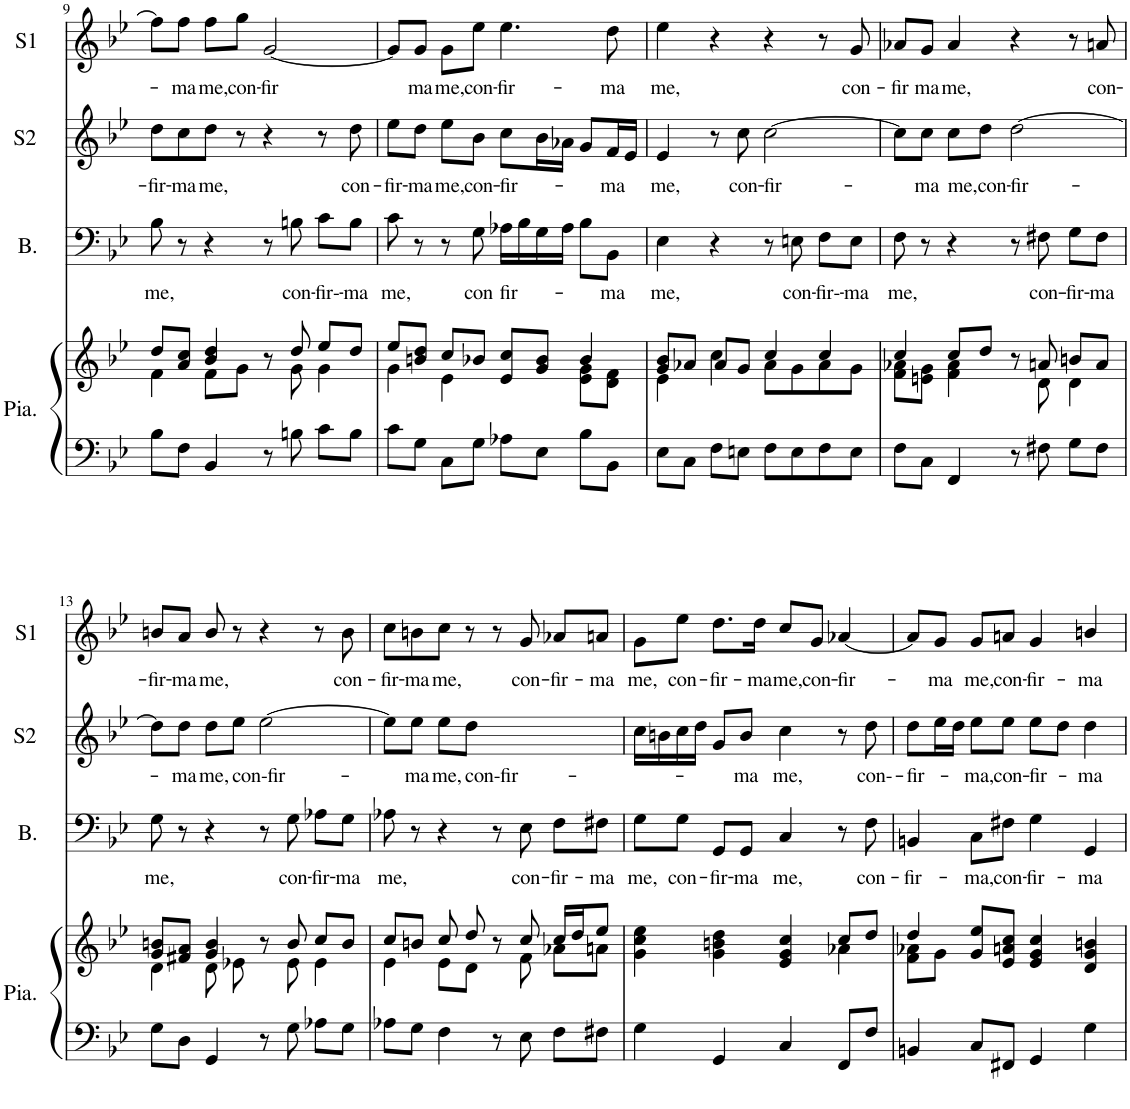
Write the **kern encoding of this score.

**kern	**kern	**kern	**text	**kern	**text	**kern	**text
*part4	*part4	*part3	*part3	*part2	*part2	*part1	*part1
*staff5	*staff4	*staff3	*staff3	*staff2	*staff2	*staff1	*staff1
*I"Piano	*	*I"Basse	*	*I"Soprano 2	*	*I"Soprano 1	*
*I'Pia.	*	*I'B.	*	*I'S2	*	*I'S1	*
!!LO:PB:g=z
*clefF4	*clefG2	*clefF4	*	*clefG2	*	*clefG2	*
*k[b-e-]	*k[b-e-]	*k[b-e-]	*	*k[b-e-]	*	*k[b-e-]	*
*M4/4	*M4/4	*M4/4	*	*M4/4	*	*M4/4	*
*met(c)	*met(c)	*met(c)	*	*met(c)	*	*met(c)	*
=9	=9	=9	=9	=9	=9	=9	=9
*	*^	*	*	*	*	*	*
!	!	!	!	!LO:LY:b	!	!LO:LY:b	!	!
8B-\L	8dd/L	4f\	8B-\	me,	8dd\L	-fir-	8ff\L]	.
!	!	!	!	!	!	!LO:LY:b	!	!LO:LY:b
8F\J	8a/ 8cc/J	.	8r	.	8cc\	-ma	8ff\J	-ma
!	!	!	!	!	!	!LO:LY:b	!	!LO:LY:b
4BB-/	4b-/ 4dd/	8f\L	4r	.	8dd\J	me,	8ff\L	me,
!	!	!	!	!	!	!	!	!LO:LY:b
.	.	8g\J	.	.	8r	.	8gg\J	con-
!	!	!	!	!	!	!	!	!LO:LY:b
8r	8r	8ryy	8r	.	4r	.	[2g/	-fir
!	!	!	!	!LO:LY:b	!	!	!	!
8Bn\	8dd/	8g\	8Bn\	con-	.	.	.	.
!	!	!	!	!LO:LY:b	!	!	!	!
8c\L	8ee-/L	4g\	8c\L	-fir--	8r	.	.	.
!	!	!	!	!LO:LY:b	!	!LO:LY:b	!	!
8B\J	8dd/J	.	8B\J	-ma	8dd\	con-	.	.
=10	=10	=10	=10	=10	=10	=10	=10	=10
!	!	!	!	!LO:LY:b	!	!LO:LY:b	!	!
8c\L	8ee-/L	4g\	8c\	me,	8ee-\L	-fir-	8g/L]	.
!	!	!	!	!	!	!LO:LY:b	!	!LO:LY:b
8G\J	8bn/ 8dd/J	.	8r	.	8dd\J	-ma	8g/J	ma
!	!	!	!	!	!	!LO:LY:b	!	!LO:LY:b
8C\L	8cc/L	4e-\	8r	.	8ee-\L	me,	8g\L	me,
!	!	!	!	!LO:LY:b	!	!LO:LY:b	!	!LO:LY:b
8G\J	8b-X/J	.	8G\	con	8b-\J	con-	8ee-\J	con-
!	!	!	!	!LO:LY:b	!	!LO:LY:b	!	!LO:LY:b
8A-X\L	8e-/ 8cc/L	4ryy	16A-X\LL	fir-	8cc\L	-fir-	4.ee-\	-fir-
.	.	.	16B-\	.	.	.	.	.
8E-\J	8g/ 8b-/J	.	16G\	.	16b-\L	.	.	.
.	.	.	16A-\JJ	.	16a-X\JJ	.	.	.
8B-\L	4b-/	8e-\ 8g\L	8B-\L	.	8g/L	.	.	.
!	!	!	!	!LO:LY:b	!	!LO:LY:b	!	!LO:LY:b
8BB-\J	.	8d\ 8f\J	8BB-\J	-ma	16f/L	-ma	8dd\	-ma
.	.	.	.	.	16e-/JJ	.	.	.
=11	=11	=11	=11	=11	=11	=11	=11	=11
!	!	!	!	!LO:LY:b	!	!LO:LY:b	!	!LO:LY:b
8E-\L	8g/ 8b-/L	4e-\	4E-\	me,	4e-/	me,	4ee-\	me,
8C\J	8a-X/J	.	.	.	.	.	.	.
8F\L	8a-/L	4cc\	4r	.	8r	.	4r	.
!	!	!	!	!	!	!LO:LY:b	!	!
8En\J	8g/J	.	.	.	8cc\	con-	.	.
!	!	!	!	!	!	!LO:LY:b	!	!
8F\L	8a-\L	4cc/	8r	.	[2cc\	-fir-	4r	.
!	!	!	!	!LO:LY:b	!	!	!	!
8E\	8g\	.	8En\	con-	.	.	.	.
!	!	!	!	!LO:LY:b	!	!	!	!
8F\	8a-\	4cc/	8F\L	-fir--	.	.	8r	.
!	!	!	!	!LO:LY:b	!	!	!	!LO:LY:b
8E\J	8g\J	.	8E\J	-ma	.	.	8g/	con-
=12	=12	=12	=12	=12	=12	=12	=12	=12
!	!	!	!	!LO:LY:b	!	!	!	!LO:LY:b
8F\L	4cc/	8f\ 8a-X\L	8F\	me,	8cc\L]	.	8a-X/L	-fir
!	!	!	!	!	!	!LO:LY:b	!	!LO:LY:b
8C\J	.	8en\ 8g\J	8r	.	8cc\J	-ma	8g/J	ma
!	!	!	!	!	!	!LO:LY:b	!	!LO:LY:b
4FF/	8cc/L	4f\ 4a-\	4r	.	8cc\L	me,con-	4a-/	me,
.	8dd/J	.	.	.	8dd\J	.	.	.
!	!	!	!	!	!	!LO:LY:b	!	!
8r	8r	8ryy	8r	.	[2dd\	-fir-	4r	.
!	!	!	!	!LO:LY:b	!	!	!	!
8F#X\	8an/	8d\	8F#X\	con-	.	.	.	.
!	!	!	!	!LO:LY:b	!	!	!	!
8G\L	8bn/L	4d\	8G\L	-fir-	.	.	8r	.
!	!	!	!	!LO:LY:b	!	!	!	!LO:LY:b
8F#\J	8a/J	.	8F#\J	-ma	.	.	8an/	con-
!!LO:LB:g=z
=13	=13	=13	=13	=13	=13	=13	=13	=13
!	!	!	!	!LO:LY:b	!	!	!	!LO:LY:b
8G\L	8g/ 8bn/L	4d\	8G\	me,	8dd\L]	.	8bn/L	-fir-
!	!	!	!	!	!	!LO:LY:b	!	!LO:LY:b
8D\J	8f#X/ 8a/J	.	8r	.	8dd\J	-ma	8a/J	-ma
!	!	!	!	!	!	!LO:LY:b	!	!LO:LY:b
4GG/	4g/ 4b/	8d\	4r	.	8dd\L	me,	8b/	me,
!	!	!	!	!	!	!LO:LY:b	!	!
.	.	8e-X\	.	.	8ee-\J	con-fir-	8r	.
8r	8r	8ryy	8r	.	[2ee-\	.	4r	.
!	!	!	!	!LO:LY:b	!	!	!	!
8G\	8b/	8e-\	8G\	con-	.	.	.	.
!	!	!	!	!LO:LY:b	!	!	!	!
8A-X\L	8cc/L	4e-\	8A-X\L	-fir-	.	.	8r	.
!	!	!	!	!LO:LY:b	!	!	!	!LO:LY:b
8G\J	8b/J	.	8G\J	-ma	.	.	8b\	con-
=14	=14	=14	=14	=14	=14	=14	=14	=14
!	!	!	!	!LO:LY:b	!	!	!	!LO:LY:b
8A-X\L	8cc/L	4e-\	8A-X\	me,	8ee-\L]	.	8cc\L	-fir-
!	!	!	!	!	!	!LO:LY:b	!	!LO:LY:b
8G\J	8bn/J	.	8r	.	8ee-\J	-ma	8bn\	-ma
!	!	!	!	!	!	!LO:LY:b	!	!LO:LY:b
4F\	8cc/	8e-\L	4r	.	8ee-\L	me,	8cc\J	me,
!	!	!	!	!	!	!LO:LY:b	!	!
.	8dd/	8d\J	.	.	8dd\J	con-fir-	8r	.
8r	8r	8ryy	8r	.	2ryy	.	8r	.
!	!	!	!	!LO:LY:b	!	!	!	!LO:LY:b
8E-\	8cc/	8f\	8E-\	con-	.	.	8g/	con-
!	!	!	!	!LO:LY:b	!	!	!	!LO:LY:b
8F\L	16cc/LL	8a-X\L	8F\L	-fir-	.	.	8a-X/L	-fir-
.	16dd/J	.	.	.	.	.	.	.
!	!	!	!	!LO:LY:b	!	!	!	!LO:LY:b
8F#X\J	8ee-/J	8an\J	8F#X\J	-ma	.	.	8an/J	-ma
=15	=15	=15	=15	=15	=15	=15	=15	=15
!	!	!	!	!LO:LY:b	!	!	!	!LO:LY:b
4G\	4g\ 4cc\ 4ee-\	2.ryy	8G\L	me,	16cc\LL	.	8g\L	me,
.	.	.	.	.	16bn\	.	.	.
!	!	!	!	!LO:LY:b	!	!	!	!LO:LY:b
.	.	.	8G\J	con-	16cc\	.	8ee-\J	con-
.	.	.	.	.	16dd\JJ	.	.	.
!	!	!	!	!LO:LY:b	!	!	!	!LO:LY:b
4GG/	4g\ 4bn\ 4dd\	.	8GG/L	-fir-	8g/L	.	8.dd\L	-fir-
!	!	!	!	!LO:LY:b	!	!LO:LY:b	!	!
.	.	.	8GG/J	-ma	8b/J	-ma	.	.
!	!	!	!	!	!	!	!	!LO:LY:b
.	.	.	.	.	.	.	16dd\Jk	-ma
!	!	!	!	!LO:LY:b	!	!LO:LY:b	!	!LO:LY:b
4C/	4e-/ 4g/ 4cc/	.	4C/	me,	4cc\	me,	8cc/L	me,
!	!	!	!	!	!	!	!	!LO:LY:b
.	.	.	.	.	.	.	8g/J	con-
!	!	!	!	!	!	!	!	!LO:LY:b
8FF/L	8cc/L	4a-X\	8r	.	8r	.	[4a-X/	-fir-
!	!	!	!	!LO:LY:b	!	!LO:LY:b	!	!
8F/J	8dd/J	.	8F\	con-	8dd\	con--	.	.
=16	=16	=16	=16	=16	=16	=16	=16	=16
!	!	!	!	!LO:LY:b	!	!LO:LY:b	!	!
4BBn/	4dd/	8f\ 8a-X\L	4BBn/	-fir-	8dd\L	-fir-	8a-/L]	.
!	!	!	!	!	!	!	!	!LO:LY:b
.	.	8g\J	.	.	16ee-\L	.	8g/J	-ma
.	.	.	.	.	16dd\JJ	.	.	.
!	!	!	!	!LO:LY:b	!	!LO:LY:b	!	!LO:LY:b
8C/L	8g/ 8ee-/L	2.ryy	8C\L	-ma,	8ee-\L	-ma,	8g/L	me,
!	!	!	!	!LO:LY:b	!	!LO:LY:b	!	!LO:LY:b
8FF#X/J	8e-/ 8an/ 8cc/J	.	8F#X\J	con-	8ee-\J	con-	8an/J	con-
!	!	!	!	!LO:LY:b	!	!LO:LY:b	!	!LO:LY:b
4GG/	4e-/ 4g/ 4cc/	.	4G\	-fir-	8ee-\L	-fir-	4g/	-fir-
.	.	.	.	.	8dd\J	.	.	.
!	!	!	!	!LO:LY:b	!	!LO:LY:b	!	!LO:LY:b
4G\	4d/ 4g/ 4bn/	.	4GG/	-ma	4dd\	-ma	4bn/	-ma
*	*v	*v	*	*	*	*	*	*
=	=	=	=	=	=	=	=
*-	*-	*-	*-	*-	*-	*-	*-
